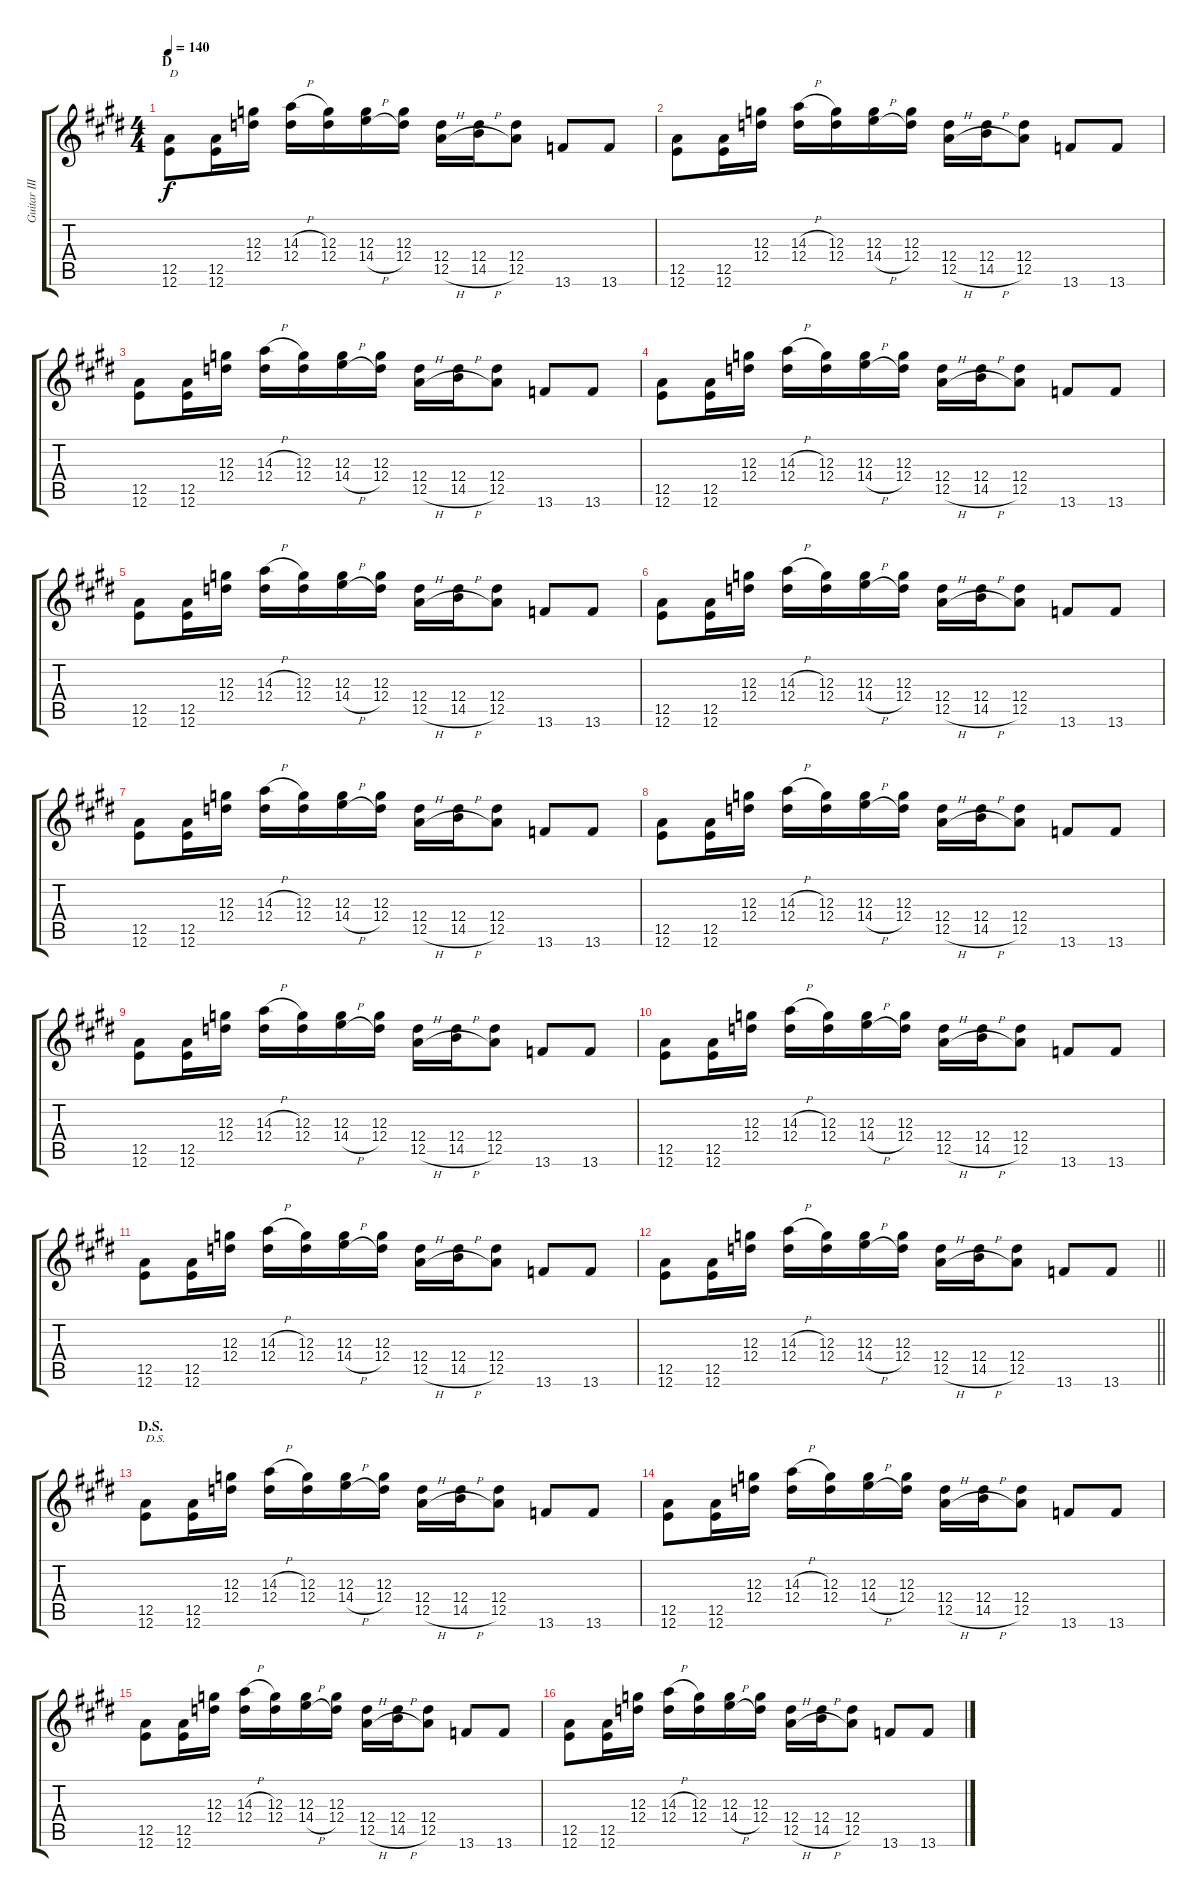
\track ("Guitar III" "Guitar III") {instrument overdrivenguitar}
\staff {score tabs}
\tuning (E4 B3 G3 D3 A2 E2) {hide}
\ts (4 4)
\section ("" "D")
\tempo 140
\clef g2
\ks e
(12.5 12.6).8{txt "D" dy f} (12.5 12.6).16 (12.3 12.4).16 (14.3{h} 12.4).16 (12.3 12.4).16 (12.3 14.4{h}).16 (12.3 12.4).16 (12.4 12.5{h}).16 (12.4 14.5{h}).16 (12.4 12.5).8 13.6.8 13.6.8 |
(12.5 12.6).8 (12.5 12.6).16 (12.3 12.4).16 (14.3{h} 12.4).16 (12.3 12.4).16 (12.3 14.4{h}).16 (12.3 12.4).16 (12.4 12.5{h}).16 (12.4 14.5{h}).16 (12.4 12.5).8 13.6.8 13.6.8 |
(12.5 12.6).8 (12.5 12.6).16 (12.3 12.4).16 (14.3{h} 12.4).16 (12.3 12.4).16 (12.3 14.4{h}).16 (12.3 12.4).16 (12.4 12.5{h}).16 (12.4 14.5{h}).16 (12.4 12.5).8 13.6.8 13.6.8 |
(12.5 12.6).8 (12.5 12.6).16 (12.3 12.4).16 (14.3{h} 12.4).16 (12.3 12.4).16 (12.3 14.4{h}).16 (12.3 12.4).16 (12.4 12.5{h}).16 (12.4 14.5{h}).16 (12.4 12.5).8 13.6.8 13.6.8 |
(12.5 12.6).8 (12.5 12.6).16 (12.3 12.4).16 (14.3{h} 12.4).16 (12.3 12.4).16 (12.3 14.4{h}).16 (12.3 12.4).16 (12.4 12.5{h}).16 (12.4 14.5{h}).16 (12.4 12.5).8 13.6.8 13.6.8 |
(12.5 12.6).8 (12.5 12.6).16 (12.3 12.4).16 (14.3{h} 12.4).16 (12.3 12.4).16 (12.3 14.4{h}).16 (12.3 12.4).16 (12.4 12.5{h}).16 (12.4 14.5{h}).16 (12.4 12.5).8 13.6.8 13.6.8 |
(12.5 12.6).8 (12.5 12.6).16 (12.3 12.4).16 (14.3{h} 12.4).16 (12.3 12.4).16 (12.3 14.4{h}).16 (12.3 12.4).16 (12.4 12.5{h}).16 (12.4 14.5{h}).16 (12.4 12.5).8 13.6.8 13.6.8 |
(12.5 12.6).8 (12.5 12.6).16 (12.3 12.4).16 (14.3{h} 12.4).16 (12.3 12.4).16 (12.3 14.4{h}).16 (12.3 12.4).16 (12.4 12.5{h}).16 (12.4 14.5{h}).16 (12.4 12.5).8 13.6.8 13.6.8 |
(12.5 12.6).8 (12.5 12.6).16 (12.3 12.4).16 (14.3{h} 12.4).16 (12.3 12.4).16 (12.3 14.4{h}).16 (12.3 12.4).16 (12.4 12.5{h}).16 (12.4 14.5{h}).16 (12.4 12.5).8 13.6.8 13.6.8 |
(12.5 12.6).8 (12.5 12.6).16 (12.3 12.4).16 (14.3{h} 12.4).16 (12.3 12.4).16 (12.3 14.4{h}).16 (12.3 12.4).16 (12.4 12.5{h}).16 (12.4 14.5{h}).16 (12.4 12.5).8 13.6.8 13.6.8 |
(12.5 12.6).8 (12.5 12.6).16 (12.3 12.4).16 (14.3{h} 12.4).16 (12.3 12.4).16 (12.3 14.4{h}).16 (12.3 12.4).16 (12.4 12.5{h}).16 (12.4 14.5{h}).16 (12.4 12.5).8 13.6.8 13.6.8 |
\barLineRight lightlight
(12.5 12.6).8 (12.5 12.6).16 (12.3 12.4).16 (14.3{h} 12.4).16 (12.3 12.4).16 (12.3 14.4{h}).16 (12.3 12.4).16 (12.4 12.5{h}).16 (12.4 14.5{h}).16 (12.4 12.5).8 13.6.8 13.6.8 |
\section ("" "D.S.")
(12.5 12.6).8{txt "D.S."} (12.5 12.6).16 (12.3 12.4).16 (14.3{h} 12.4).16 (12.3 12.4).16 (12.3 14.4{h}).16 (12.3 12.4).16 (12.4 12.5{h}).16 (12.4 14.5{h}).16 (12.4 12.5).8 13.6.8 13.6.8 |
(12.5 12.6).8 (12.5 12.6).16 (12.3 12.4).16 (14.3{h} 12.4).16 (12.3 12.4).16 (12.3 14.4{h}).16 (12.3 12.4).16 (12.4 12.5{h}).16 (12.4 14.5{h}).16 (12.4 12.5).8 13.6.8 13.6.8 |
(12.5 12.6).8 (12.5 12.6).16 (12.3 12.4).16 (14.3{h} 12.4).16 (12.3 12.4).16 (12.3 14.4{h}).16 (12.3 12.4).16 (12.4 12.5{h}).16 (12.4 14.5{h}).16 (12.4 12.5).8 13.6.8 13.6.8 |
(12.5 12.6).8 (12.5 12.6).16 (12.3 12.4).16 (14.3{h} 12.4).16 (12.3 12.4).16 (12.3 14.4{h}).16 (12.3 12.4).16 (12.4 12.5{h}).16 (12.4 14.5{h}).16 (12.4 12.5).8 13.6.8 13.6.8
